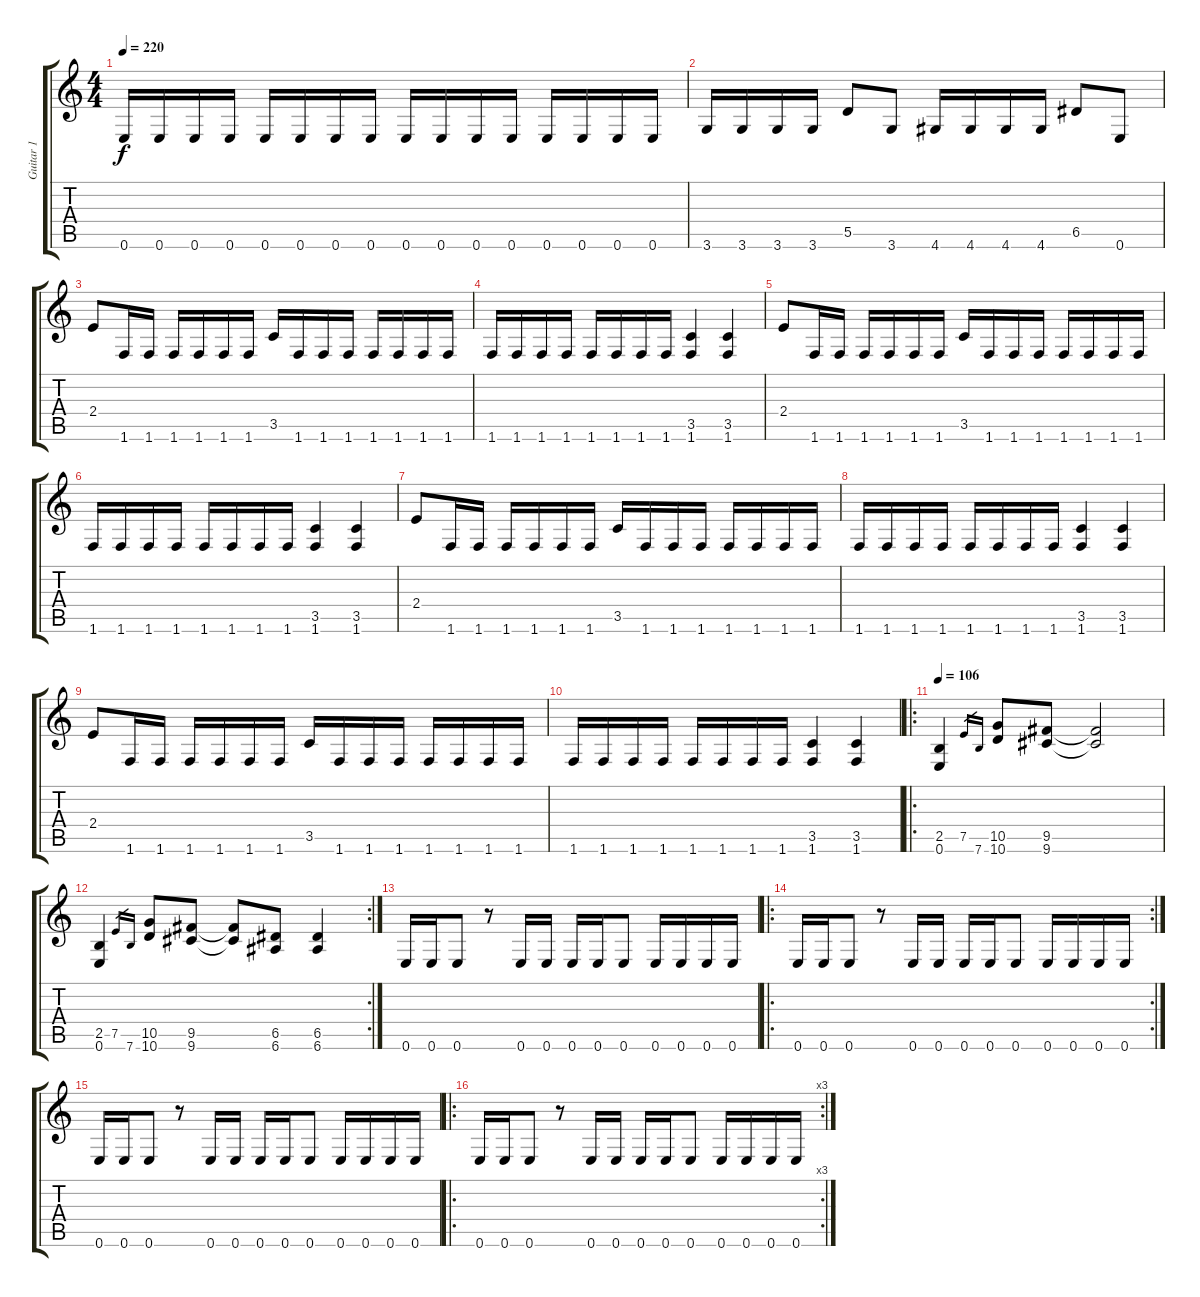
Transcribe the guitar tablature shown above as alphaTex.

\track ("Guitar 1" "Guitar 1") {instrument distortionguitar}
\staff {score tabs}
\tuning (E4 B3 G3 D3 A2 E2) {hide}
\ts (4 4)
\tempo 220
\clef g2
\ks c
0.6.16{dy f} 0.6.16 0.6.16 0.6.16 0.6.16 0.6.16 0.6.16 0.6.16 0.6.16 0.6.16 0.6.16 0.6.16 0.6.16 0.6.16 0.6.16 0.6.16 |
3.6.16 3.6.16 3.6.16 3.6.16 5.5.8 3.6.8 4.6.16 4.6.16 4.6.16 4.6.16 6.5.8 0.6.8 |
2.4.8 1.6.16 1.6.16 1.6.16 1.6.16 1.6.16 1.6.16 3.5.16 1.6.16 1.6.16 1.6.16 1.6.16 1.6.16 1.6.16 1.6.16 |
1.6.16 1.6.16 1.6.16 1.6.16 1.6.16 1.6.16 1.6.16 1.6.16 (3.5 1.6).4 (3.5 1.6).4 |
2.4.8 1.6.16 1.6.16 1.6.16 1.6.16 1.6.16 1.6.16 3.5.16 1.6.16 1.6.16 1.6.16 1.6.16 1.6.16 1.6.16 1.6.16 |
1.6.16 1.6.16 1.6.16 1.6.16 1.6.16 1.6.16 1.6.16 1.6.16 (3.5 1.6).4 (3.5 1.6).4 |
2.4.8 1.6.16 1.6.16 1.6.16 1.6.16 1.6.16 1.6.16 3.5.16 1.6.16 1.6.16 1.6.16 1.6.16 1.6.16 1.6.16 1.6.16 |
1.6.16 1.6.16 1.6.16 1.6.16 1.6.16 1.6.16 1.6.16 1.6.16 (3.5 1.6).4 (3.5 1.6).4 |
2.4.8 1.6.16 1.6.16 1.6.16 1.6.16 1.6.16 1.6.16 3.5.16 1.6.16 1.6.16 1.6.16 1.6.16 1.6.16 1.6.16 1.6.16 |
1.6.16 1.6.16 1.6.16 1.6.16 1.6.16 1.6.16 1.6.16 1.6.16 (3.5 1.6).4 (3.5 1.6).4 |
\ro
\tempo 106
(2.5 0.6).4 7.5.16{gr} 7.6.16{gr} (10.5 10.6).8 (9.5 9.6).8 (9.5{t} 9.6{t}).2 |
\rc 2
(2.5 0.6).4 7.5.16{gr} 7.6.16{gr} (10.5 10.6).8 (9.5 9.6).8 (9.5{t} 9.6{t}).8 (6.5 6.6).8 (6.5 6.6).4 |
0.6.16 0.6.16 0.6.8 r.8 0.6.16 0.6.16 0.6.16 0.6.16 0.6.8 0.6.16 0.6.16 0.6.16 0.6.16 |
\ro
\rc 2
0.6.16 0.6.16 0.6.8 r.8 0.6.16 0.6.16 0.6.16 0.6.16 0.6.8 0.6.16 0.6.16 0.6.16 0.6.16 |
0.6.16 0.6.16 0.6.8 r.8 0.6.16 0.6.16 0.6.16 0.6.16 0.6.8 0.6.16 0.6.16 0.6.16 0.6.16 |
\ro
\rc 3
0.6.16 0.6.16 0.6.8 r.8 0.6.16 0.6.16 0.6.16 0.6.16 0.6.8 0.6.16 0.6.16 0.6.16 0.6.16
